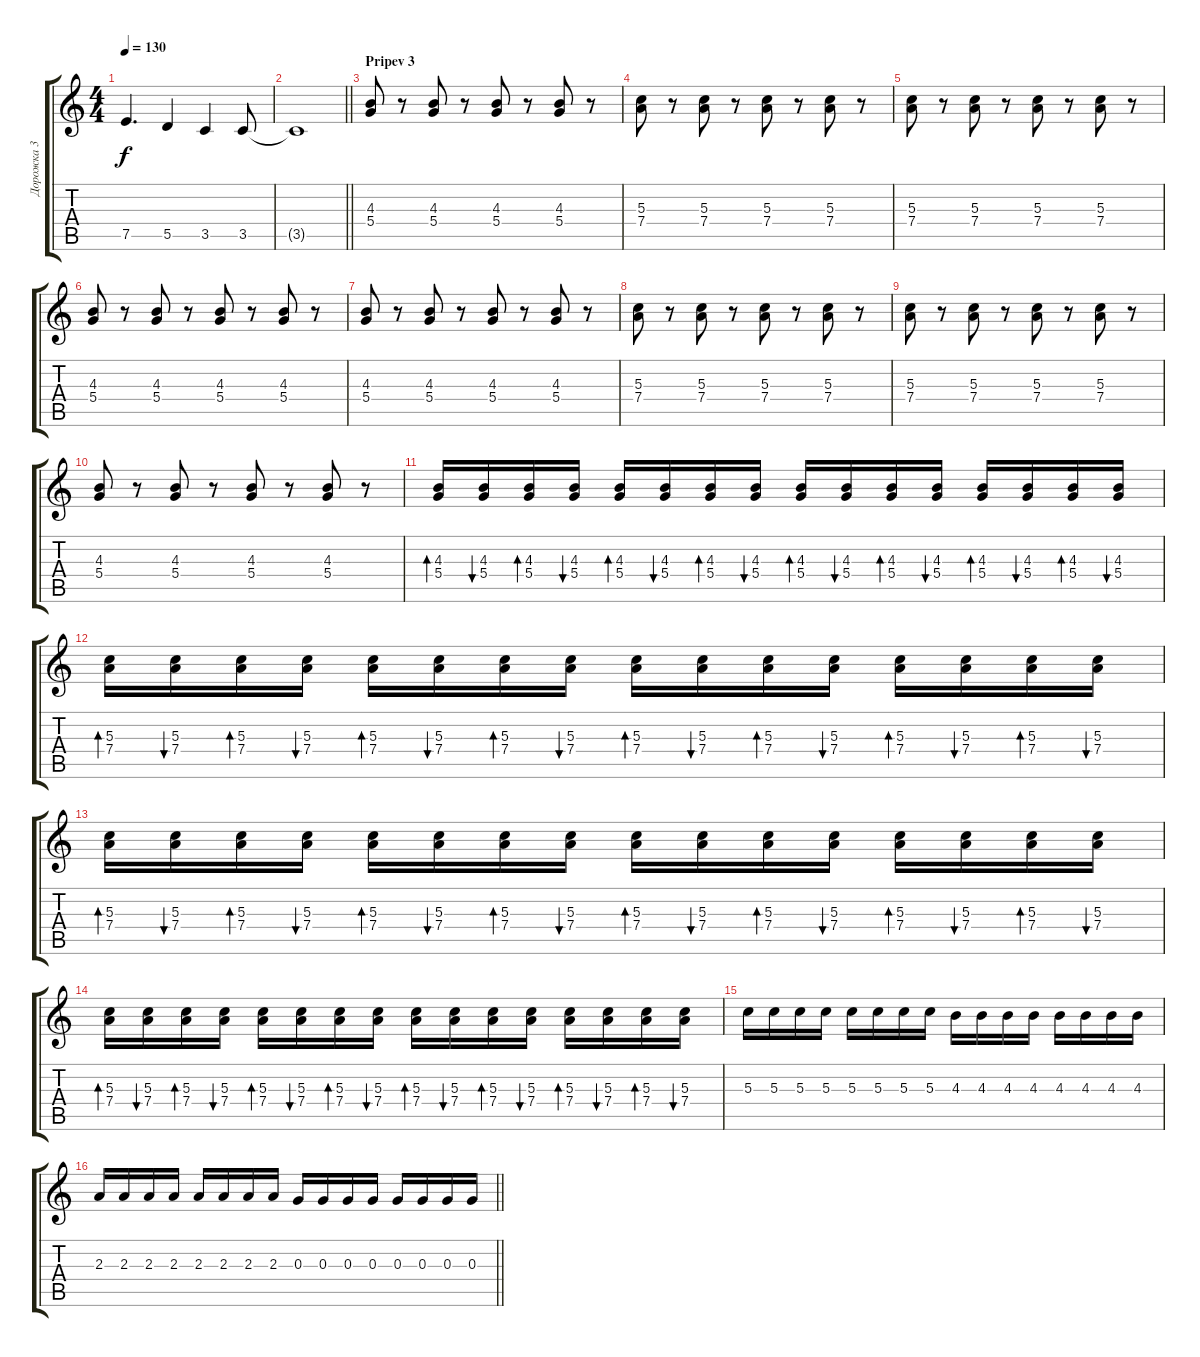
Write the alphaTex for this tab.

\track ("Дорожка 3" "Дорожка 3") {instrument acousticguitarsteel}
\staff {score tabs}
\tuning (E4 B3 G3 D3 A2 E2) {hide}
\ts (4 4)
\tempo 130
\clef g2
\ks c
7.5.4{d dy f} 5.5.4 3.5.4 3.5.8 |
\barLineRight lightlight
3.5{t}.1 |
\section ("" "Pripev 3")
(4.3 5.4).8 r.8 (4.3 5.4).8 r.8 (4.3 5.4).8 r.8 (4.3 5.4).8 r.8 |
(5.3 7.4).8 r.8 (5.3 7.4).8 r.8 (5.3 7.4).8 r.8 (5.3 7.4).8 r.8 |
(5.3 7.4).8 r.8 (5.3 7.4).8 r.8 (5.3 7.4).8 r.8 (5.3 7.4).8 r.8 |
(4.3 5.4).8 r.8 (4.3 5.4).8 r.8 (4.3 5.4).8 r.8 (4.3 5.4).8 r.8 |
(4.3 5.4).8 r.8 (4.3 5.4).8 r.8 (4.3 5.4).8 r.8 (4.3 5.4).8 r.8 |
(5.3 7.4).8 r.8 (5.3 7.4).8 r.8 (5.3 7.4).8 r.8 (5.3 7.4).8 r.8 |
(5.3 7.4).8 r.8 (5.3 7.4).8 r.8 (5.3 7.4).8 r.8 (5.3 7.4).8 r.8 |
(4.3 5.4).8 r.8 (4.3 5.4).8 r.8 (4.3 5.4).8 r.8 (4.3 5.4).8 r.8 |
(4.3 5.4).16{bd 60} (4.3 5.4).16{bu 60} (4.3 5.4).16{bd 60} (4.3 5.4).16{bu 60} (4.3 5.4).16{bd 60} (4.3 5.4).16{bu 60} (4.3 5.4).16{bd 60} (4.3 5.4).16{bu 60} (4.3 5.4).16{bd 60} (4.3 5.4).16{bu 60} (4.3 5.4).16{bd 60} (4.3 5.4).16{bu 60} (4.3 5.4).16{bd 60} (4.3 5.4).16{bu 60} (4.3 5.4).16{bd 60} (4.3 5.4).16{bu 60} |
(5.3 7.4).16{bd 60} (5.3 7.4).16{bu 60} (5.3 7.4).16{bd 60} (5.3 7.4).16{bu 60} (5.3 7.4).16{bd 60} (5.3 7.4).16{bu 60} (5.3 7.4).16{bd 60} (5.3 7.4).16{bu 60} (5.3 7.4).16{bd 60} (5.3 7.4).16{bu 60} (5.3 7.4).16{bd 60} (5.3 7.4).16{bu 60} (5.3 7.4).16{bd 60} (5.3 7.4).16{bu 60} (5.3 7.4).16{bd 60} (5.3 7.4).16{bu 60} |
(5.3 7.4).16{bd 60} (5.3 7.4).16{bu 60} (5.3 7.4).16{bd 60} (5.3 7.4).16{bu 60} (5.3 7.4).16{bd 60} (5.3 7.4).16{bu 60} (5.3 7.4).16{bd 60} (5.3 7.4).16{bu 60} (5.3 7.4).16{bd 60} (5.3 7.4).16{bu 60} (5.3 7.4).16{bd 60} (5.3 7.4).16{bu 60} (5.3 7.4).16{bd 60} (5.3 7.4).16{bu 60} (5.3 7.4).16{bd 60} (5.3 7.4).16{bu 60} |
(5.3 7.4).16{bd 60} (5.3 7.4).16{bu 60} (5.3 7.4).16{bd 60} (5.3 7.4).16{bu 60} (5.3 7.4).16{bd 60} (5.3 7.4).16{bu 60} (5.3 7.4).16{bd 60} (5.3 7.4).16{bu 60} (5.3 7.4).16{bd 60} (5.3 7.4).16{bu 60} (5.3 7.4).16{bd 60} (5.3 7.4).16{bu 60} (5.3 7.4).16{bd 60} (5.3 7.4).16{bu 60} (5.3 7.4).16{bd 60} (5.3 7.4).16{bu 60} |
5.3.16 5.3.16 5.3.16 5.3.16 5.3.16 5.3.16 5.3.16 5.3.16 4.3.16 4.3.16 4.3.16 4.3.16 4.3.16 4.3.16 4.3.16 4.3.16 |
\barLineRight lightlight
2.3.16 2.3.16 2.3.16 2.3.16 2.3.16 2.3.16 2.3.16 2.3.16 0.3.16 0.3.16 0.3.16 0.3.16 0.3.16 0.3.16 0.3.16 0.3.16
